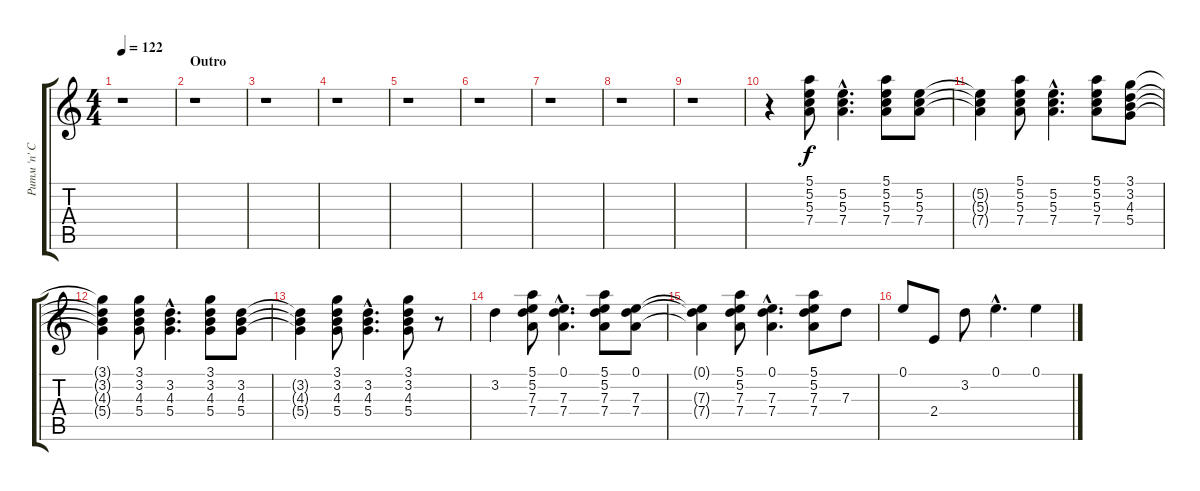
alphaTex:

\track ("Ритм 'n' Соло" "Ритм 'n' С") {instrument electricguitarclean}
\staff {score tabs}
\tuning (E4 B3 G3 D3 A2 E2) {hide}
\ts (4 4)
\tempo 122
\clef g2
\ks c
r.1{dy f} |
\section ("" "Outro")
r.1 |
r.1 |
r.1 |
r.1 |
r.1 |
r.1 |
r.1 |
r.1 |
r.4 (5.1 5.2 5.3 7.4).8 (5.2{hac} 5.3{hac} 7.4{hac}).4{d} (5.1 5.2 5.3 7.4).8 (5.2 5.3 7.4).8 |
(5.2{t} 5.3{t} 7.4{t}).4 (5.1 5.2 5.3 7.4).8 (5.2{hac} 5.3{hac} 7.4{hac}).4{d} (5.1 5.2 5.3 7.4).8 (3.1 3.2 4.3 5.4).8 |
(3.1{t} 3.2{t} 4.3{t} 5.4{t}).4 (3.1 3.2 4.3 5.4).8 (3.2{hac} 4.3{hac} 5.4{hac}).4{d} (3.1 3.2 4.3 5.4).8 (3.2 4.3 5.4).8 |
(3.2{t} 4.3{t} 5.4{t}).4 (3.1 3.2 4.3 5.4).8 (3.2{hac} 4.3{hac} 5.4{hac}).4{d} (3.1 3.2 4.3 5.4).8 r.8 |
3.2.4 (5.1 5.2 7.3 7.4).8 (0.1{hac} 7.3{hac} 7.4{hac}).4{d} (5.1 5.2 7.3 7.4).8 (0.1 7.3 7.4).8 |
(0.1{t} 7.3{t} 7.4{t}).4 (5.1 5.2 7.3 7.4).8 (0.1{hac} 7.3{hac} 7.4{hac}).4{d} (5.1 5.2 7.3 7.4).8 7.3.8 |
0.1.8 2.4.8 3.2.8 0.1{hac}.4{d} 0.1.4
